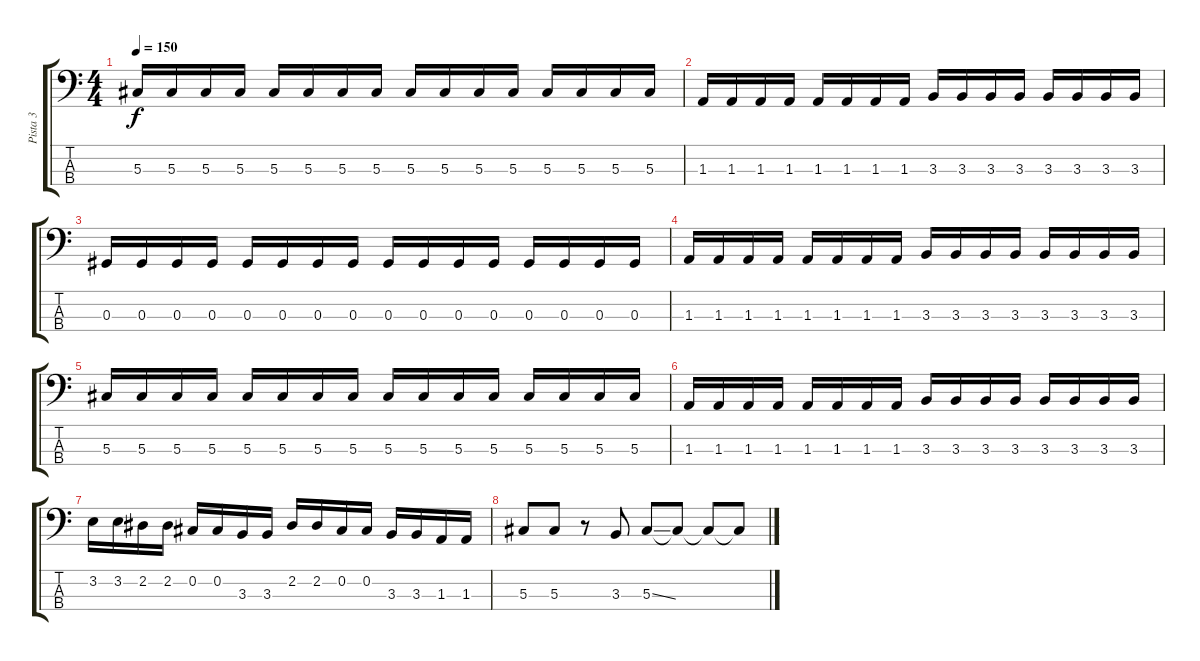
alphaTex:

\track ("Pista 3" "Pista 3") {instrument electricbassfinger}
\staff {score tabs}
\tuning (Gb2 Db2 Ab1 Eb1) {hide}
\ts (4 4)
\tempo 150
\clef f4
\ks c
5.3.16{dy f} 5.3.16 5.3.16 5.3.16 5.3.16 5.3.16 5.3.16 5.3.16 5.3.16 5.3.16 5.3.16 5.3.16 5.3.16 5.3.16 5.3.16 5.3.16 |
1.3.16 1.3.16 1.3.16 1.3.16 1.3.16 1.3.16 1.3.16 1.3.16 3.3.16 3.3.16 3.3.16 3.3.16 3.3.16 3.3.16 3.3.16 3.3.16 |
0.3.16 0.3.16 0.3.16 0.3.16 0.3.16 0.3.16 0.3.16 0.3.16 0.3.16 0.3.16 0.3.16 0.3.16 0.3.16 0.3.16 0.3.16 0.3.16 |
1.3.16 1.3.16 1.3.16 1.3.16 1.3.16 1.3.16 1.3.16 1.3.16 3.3.16 3.3.16 3.3.16 3.3.16 3.3.16 3.3.16 3.3.16 3.3.16 |
5.3.16 5.3.16 5.3.16 5.3.16 5.3.16 5.3.16 5.3.16 5.3.16 5.3.16 5.3.16 5.3.16 5.3.16 5.3.16 5.3.16 5.3.16 5.3.16 |
1.3.16 1.3.16 1.3.16 1.3.16 1.3.16 1.3.16 1.3.16 1.3.16 3.3.16 3.3.16 3.3.16 3.3.16 3.3.16 3.3.16 3.3.16 3.3.16 |
3.2.16 3.2.16 2.2.16 2.2.16 0.2.16 0.2.16 3.3.16 3.3.16 2.2.16 2.2.16 0.2.16 0.2.16 3.3.16 3.3.16 1.3.16 1.3.16 |
5.3.8 5.3.8 r.8 3.3.8 5.3{ss}.8 5.3{t}.8 5.3{t}.8 5.3{t}.8
